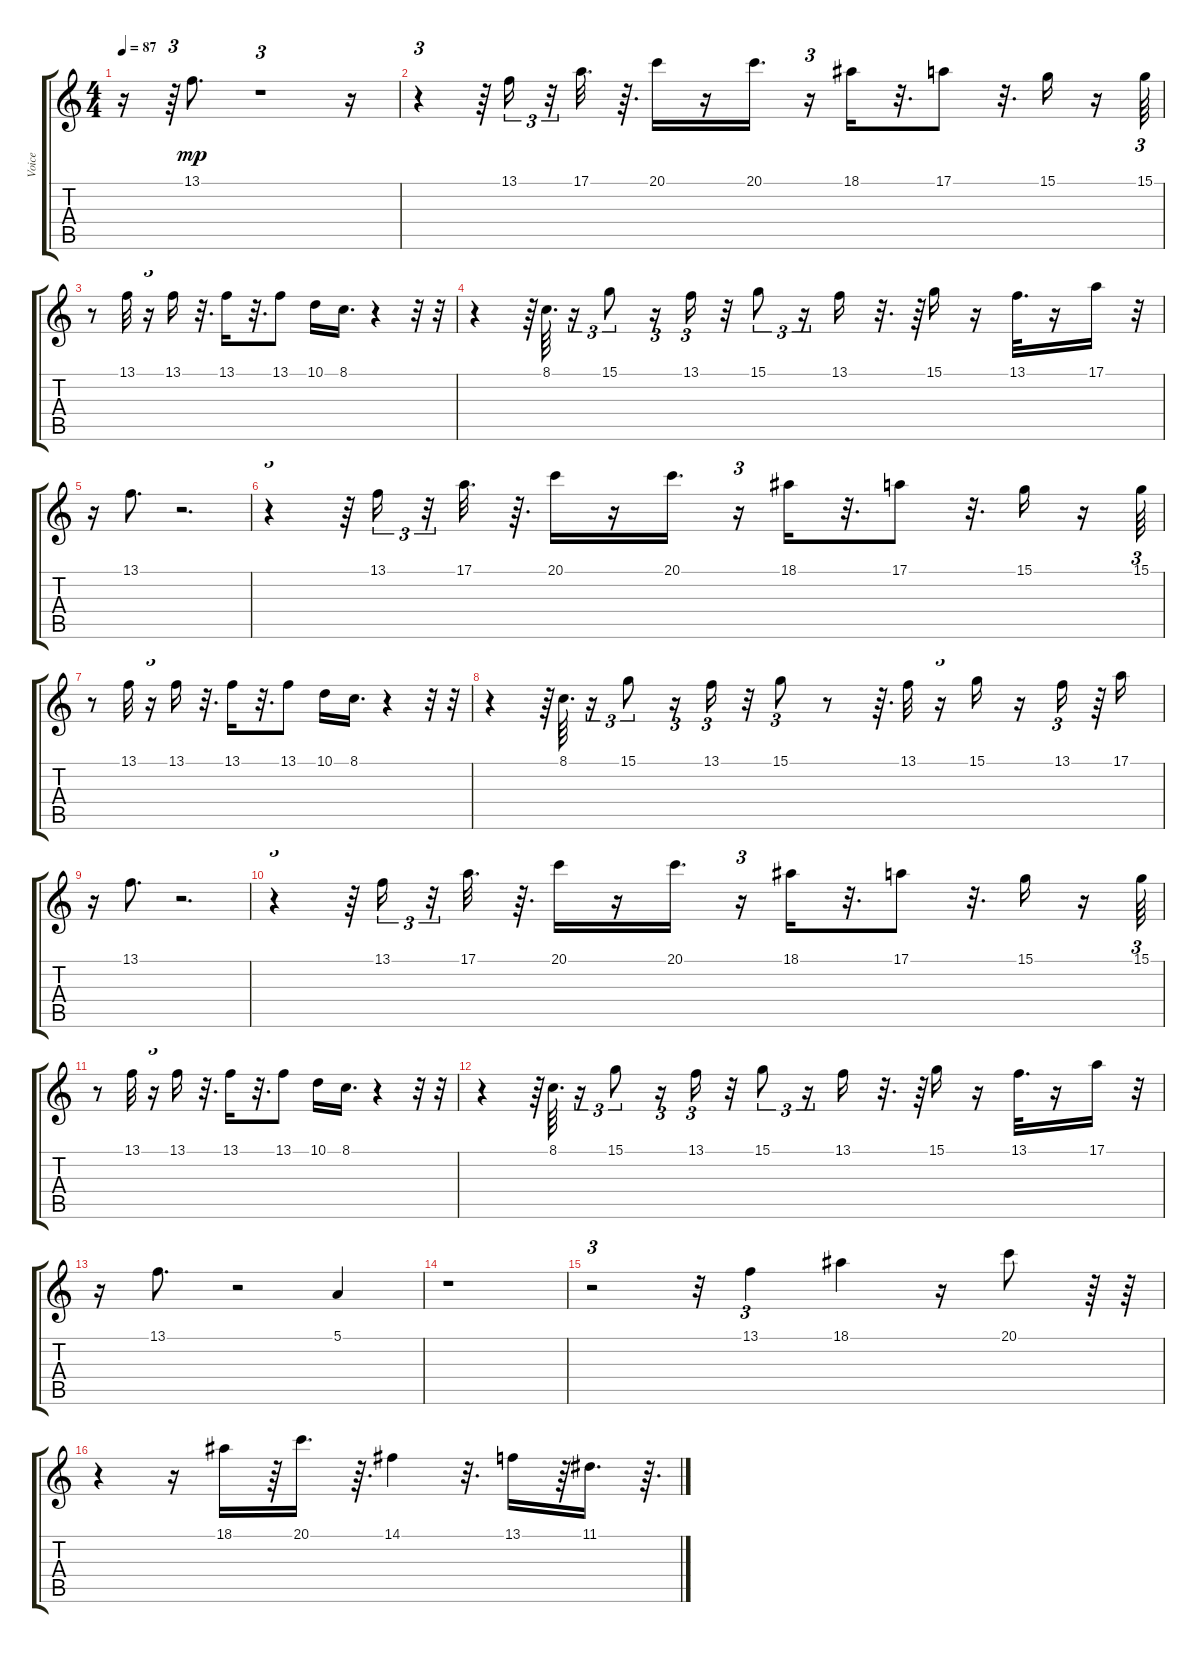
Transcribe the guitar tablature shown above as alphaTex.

\track ("Voice" "Voice") {instrument flute}
\staff {score tabs}
\tuning (E4 B3 G3 D3 A2 E2) {hide}
\ts (4 4)
\tempo 87
\clef g2
\ks c
r.16{dy mp} r.64{tu (3 2)} 13.1.8{d} r.1{tu (3 2)} r.16 |
r.4{tu (3 2)} r.64 13.1.16{tu (3 2)} r.32{tu (3 2)} 17.1.32{d} r.64{d} 20.1.16 r.16 20.1.16{d} r.16{tu (3 2)} 18.1.16 r.32{d} 17.1.8 r.32{d} 15.1.16 r.16 15.1.64{tu (3 2)} |
r.8 13.1.32 r.16{tu (3 2)} 13.1.16 r.32{d} 13.1.16 r.32{d} 13.1.8 10.1.16 8.1.16{d} r.4 r.32 r.32{tu (3 2)} |
r.4{tu (3 2)} r.64{tu (3 2)} 8.1.64{d} r.16{tu (3 2)} 15.1.8{tu (3 2)} r.16{tu (3 2)} 13.1.16{tu (3 2)} r.32 15.1.8{tu (3 2)} r.16{tu (3 2)} 13.1.16 r.32{d} r.64{tu (3 2)} 15.1.16 r.16 13.1.32{d} r.16 17.1.16 r.32{tu (3 2)} |
r.16 13.1.8{d} r.2{d} |
r.4{tu (3 2)} r.64 13.1.16{tu (3 2)} r.32{tu (3 2)} 17.1.32{d} r.64{d} 20.1.16 r.16 20.1.16{d} r.16{tu (3 2)} 18.1.16 r.32{d} 17.1.8 r.32{d} 15.1.16 r.16 15.1.64{tu (3 2)} |
r.8 13.1.32 r.16{tu (3 2)} 13.1.16 r.32{d} 13.1.16 r.32{d} 13.1.8 10.1.16 8.1.16{d} r.4 r.32 r.32{tu (3 2)} |
r.4{tu (3 2)} r.64{tu (3 2)} 8.1.64{d} r.16{tu (3 2)} 15.1.8{tu (3 2)} r.16{tu (3 2)} 13.1.16{tu (3 2)} r.32 15.1.8{tu (3 2)} r.8 r.64{d} 13.1.32 r.16{tu (3 2)} 15.1.16 r.16 13.1.16{tu (3 2)} r.64 17.1.16 |
r.16 13.1.8{d} r.2{d} |
r.4{tu (3 2)} r.64 13.1.16{tu (3 2)} r.32{tu (3 2)} 17.1.32{d} r.64{d} 20.1.16 r.16 20.1.16{d} r.16{tu (3 2)} 18.1.16 r.32{d} 17.1.8 r.32{d} 15.1.16 r.16 15.1.64{tu (3 2)} |
r.8 13.1.32 r.16{tu (3 2)} 13.1.16 r.32{d} 13.1.16 r.32{d} 13.1.8 10.1.16 8.1.16{d} r.4 r.32 r.32{tu (3 2)} |
r.4{tu (3 2)} r.64{tu (3 2)} 8.1.64{d} r.16{tu (3 2)} 15.1.8{tu (3 2)} r.16{tu (3 2)} 13.1.16{tu (3 2)} r.32 15.1.8{tu (3 2)} r.16{tu (3 2)} 13.1.16 r.32{d} r.64{tu (3 2)} 15.1.16 r.16 13.1.32{d} r.16 17.1.16 r.32{tu (3 2)} |
r.16 13.1.8{d} r.2 5.1.4 |
r.1 |
r.2{tu (3 2)} r.32 13.1.4{tu (3 2)} 18.1.4 r.16 20.1.8 r.64 r.64 |
r.4 r.16 18.1.16 r.64 20.1.16{d} r.64{d} 14.1.4 r.32{d} 13.1.16 r.64 11.1.16{d} r.64{d}
